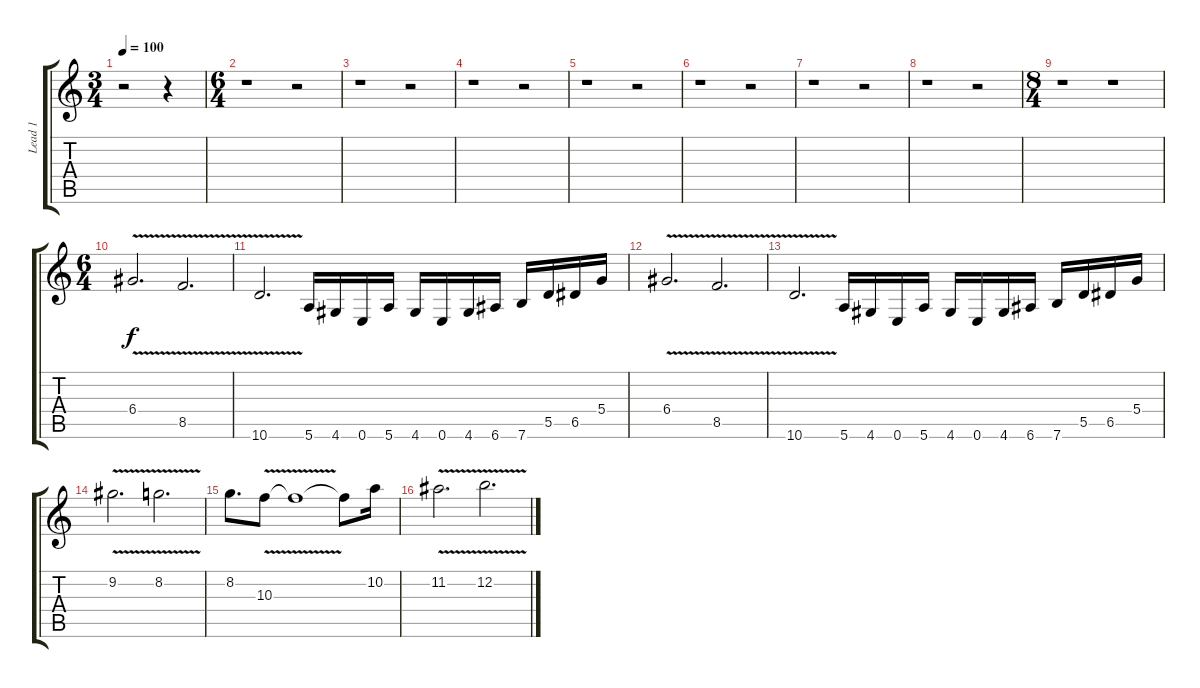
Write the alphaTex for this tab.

\track ("Lead 1" "Lead 1") {instrument distortionguitar}
\staff {score tabs}
\tuning (E4 B3 G3 D3 A2 E2) {hide}
\ts (3 4)
\tempo 100
\clef g2
\ks c
r.2{dy f} r.4 |
\ts (6 4)
r.1 r.2 |
r.1 r.2 |
r.1 r.2 |
r.1 r.2 |
r.1 r.2 |
r.1 r.2 |
r.1 r.2 |
\ts (8 4)
r.1 r.1 |
\ts (6 4)
6.4{v}.2{d} 8.5{v}.2{d} |
10.6{v}.2{d} 5.6.16 4.6.16 0.6.16 5.6.16 4.6.16 0.6.16 4.6.16 6.6.16 7.6.16 5.5.16 6.5.16 5.4.16 |
6.4{v}.2{d} 8.5{v}.2{d} |
10.6{v}.2{d} 5.6.16 4.6.16 0.6.16 5.6.16 4.6.16 0.6.16 4.6.16 6.6.16 7.6.16 5.5.16 6.5.16 5.4.16 |
9.2{v}.2{d} 8.2{v}.2{d} |
8.2.8{d} 10.3{v}.8 10.3{t}.1 10.3{t}.8 10.2.16 |
11.2{v}.2{d} 12.2{v}.2{d}
